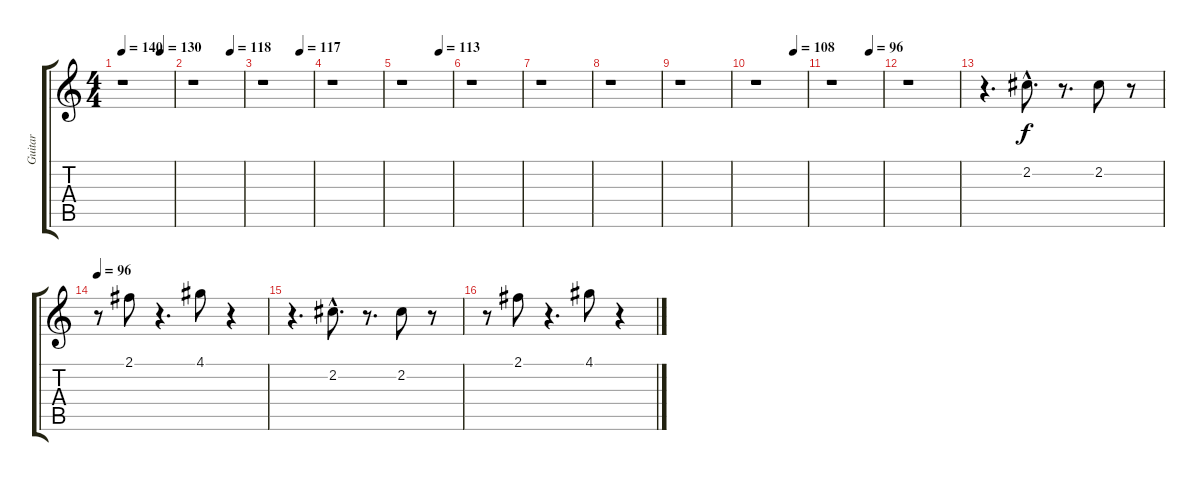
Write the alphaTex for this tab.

\track ("Guitar" "Guitar") {instrument acousticguitarsteel}
\staff {score tabs}
\tuning (E4 B3 G3 D3 A2 E2) {hide}
\ts (4 4)
\tempo 140
\tempo (130 0.75)
\clef g2
\ks c
r.1{dy f} |
\tempo (118 0.75)
r.1 |
\tempo (117 0.75)
r.1 |
r.1 |
\tempo (113 0.75)
r.1 |
r.1 |
r.1 |
r.1 |
r.1 |
\tempo (108 0.75)
r.1 |
\tempo (96 0.75)
r.1 |
r.1 |
r.4{d} 2.2{hac}.8{d} r.8{d} 2.2.8 r.8 |
\tempo 96
r.8 2.1.8 r.4{d} 4.1.8 r.4 |
r.4{d} 2.2{hac}.8{d} r.8{d} 2.2.8 r.8 |
r.8 2.1.8 r.4{d} 4.1.8 r.4
